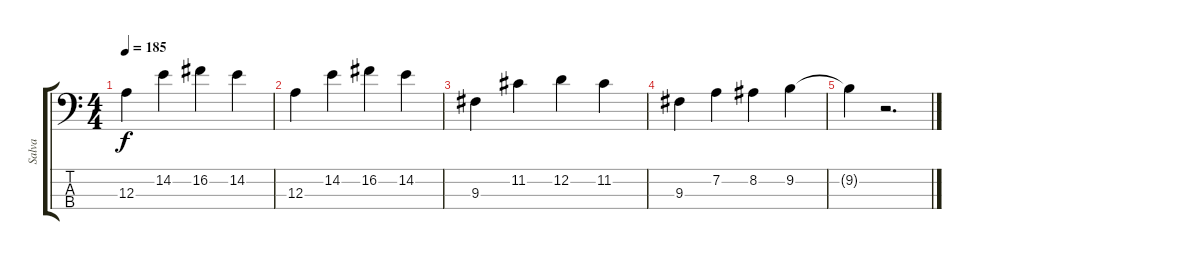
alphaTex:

\track ("Salva" "Salva") {instrument electricbassfinger}
\staff {score tabs}
\tuning (G2 D2 A1 E1) {hide}
\ts (4 4)
\tempo 185
\clef f4
\ks c
12.3.4{dy f} 14.2.4 16.2.4 14.2.4 |
12.3.4 14.2.4 16.2.4 14.2.4 |
9.3.4 11.2.4 12.2.4 11.2.4 |
9.3.4 7.2.4 8.2.4 9.2.4{volume 0} |
9.2{t}.4 r.2{d}
